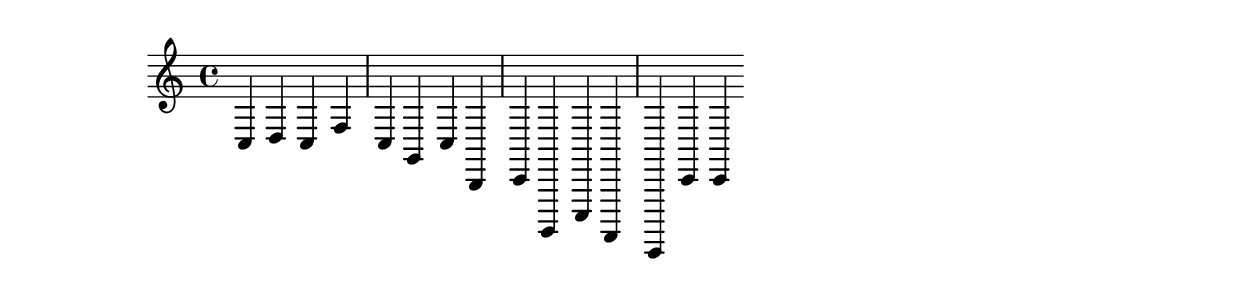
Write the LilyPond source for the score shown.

\version "1.0.7";

\score{
	\notes \relative c {
	      c d c f c g c b, c g, c f, c c'' c
% run with find-quarts should suggest:
%	      c d c f c g' c, b c g c f, c' c'' c,,
	}
}

